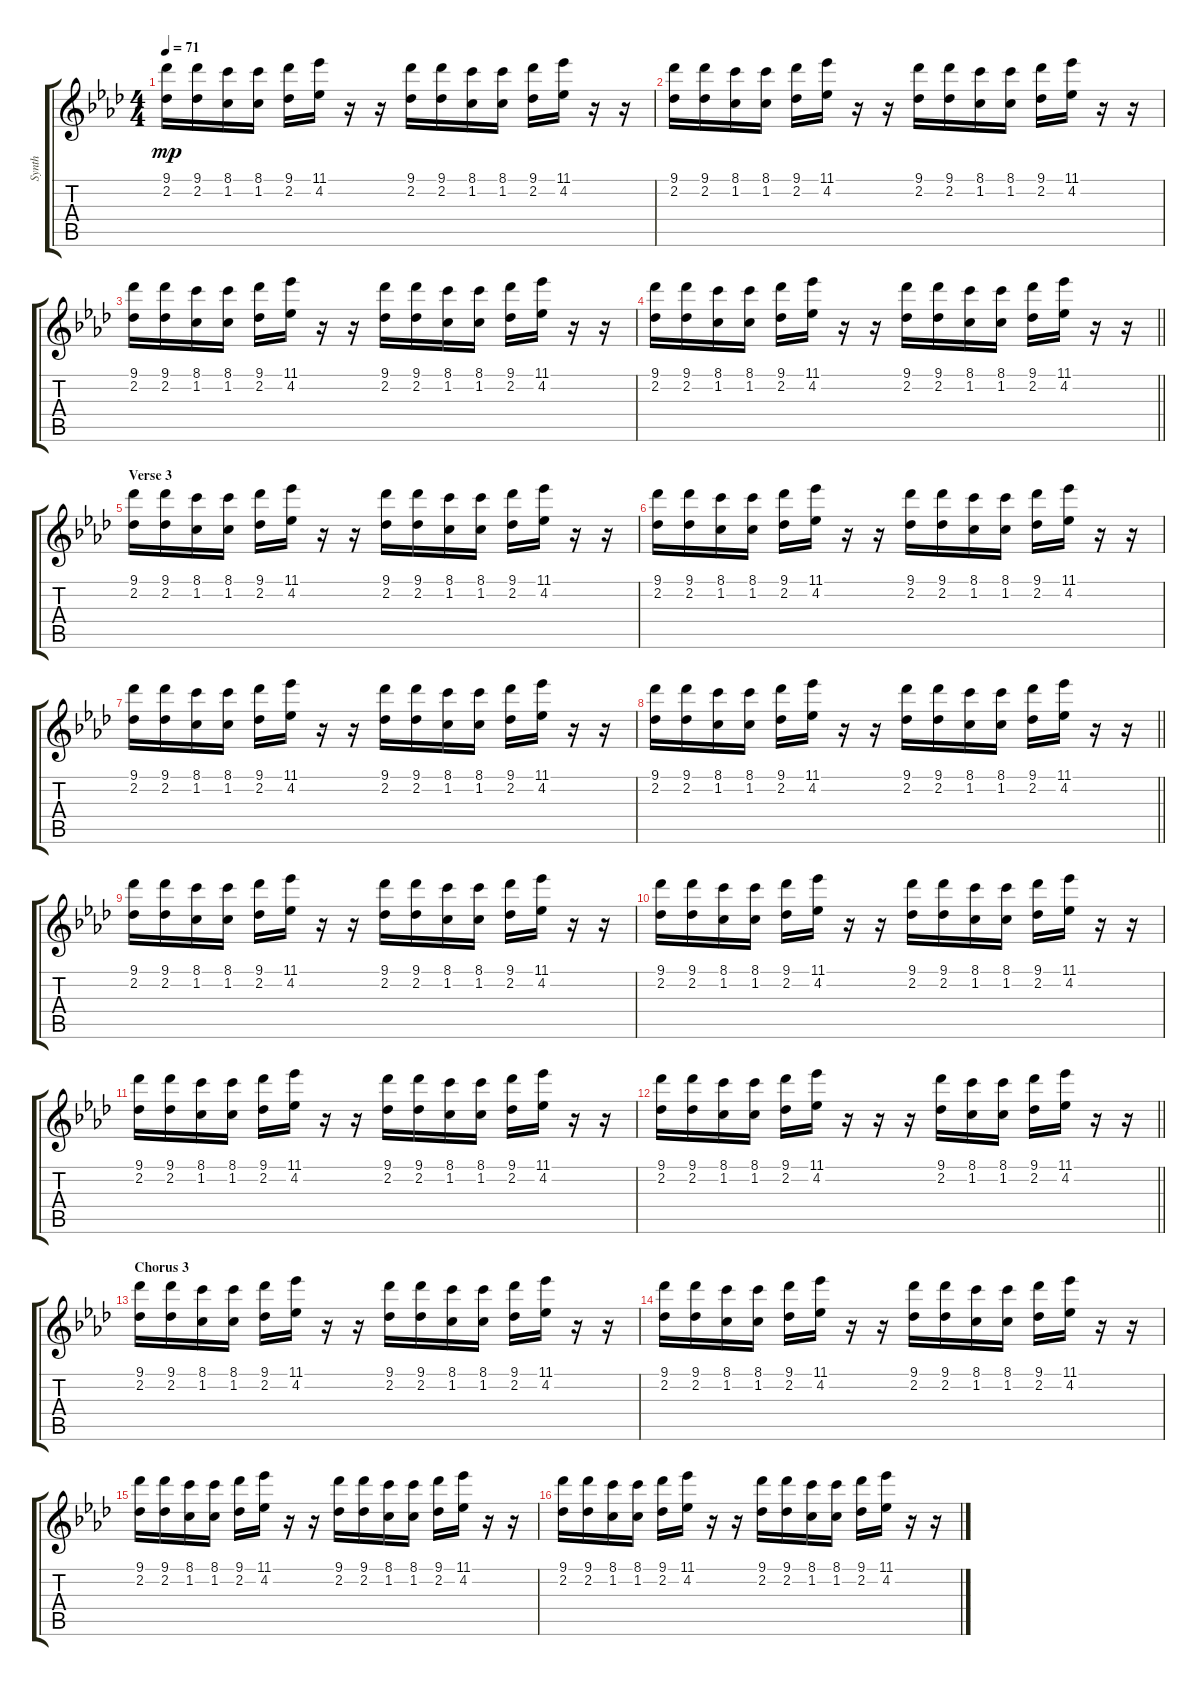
\track ("Synth" "Synth") {instrument synthbass1}
\staff {score tabs}
\tuning (E4 B3 G3 D3 A2 E2) {hide}
\ts (4 4)
\tempo 71
\clef g2
\ks ab
(9.1 2.2).16{dy mp} (9.1 2.2).16 (8.1 1.2).16 (8.1 1.2).16 (9.1 2.2).16 (11.1 4.2).16 r.16 r.16 (9.1 2.2).16 (9.1 2.2).16 (8.1 1.2).16 (8.1 1.2).16 (9.1 2.2).16 (11.1 4.2).16 r.16 r.16 |
(9.1 2.2).16 (9.1 2.2).16 (8.1 1.2).16 (8.1 1.2).16 (9.1 2.2).16 (11.1 4.2).16 r.16 r.16 (9.1 2.2).16 (9.1 2.2).16 (8.1 1.2).16 (8.1 1.2).16 (9.1 2.2).16 (11.1 4.2).16 r.16 r.16 |
(9.1 2.2).16 (9.1 2.2).16 (8.1 1.2).16 (8.1 1.2).16 (9.1 2.2).16 (11.1 4.2).16 r.16 r.16 (9.1 2.2).16 (9.1 2.2).16 (8.1 1.2).16 (8.1 1.2).16 (9.1 2.2).16 (11.1 4.2).16 r.16 r.16 |
\barLineRight lightlight
(9.1 2.2).16 (9.1 2.2).16 (8.1 1.2).16 (8.1 1.2).16 (9.1 2.2).16 (11.1 4.2).16 r.16 r.16 (9.1 2.2).16 (9.1 2.2).16 (8.1 1.2).16 (8.1 1.2).16 (9.1 2.2).16 (11.1 4.2).16 r.16 r.16 |
\section ("" "Verse 3")
(9.1 2.2).16 (9.1 2.2).16 (8.1 1.2).16 (8.1 1.2).16 (9.1 2.2).16 (11.1 4.2).16 r.16 r.16 (9.1 2.2).16 (9.1 2.2).16 (8.1 1.2).16 (8.1 1.2).16 (9.1 2.2).16 (11.1 4.2).16 r.16 r.16 |
(9.1 2.2).16 (9.1 2.2).16 (8.1 1.2).16 (8.1 1.2).16 (9.1 2.2).16 (11.1 4.2).16 r.16 r.16 (9.1 2.2).16 (9.1 2.2).16 (8.1 1.2).16 (8.1 1.2).16 (9.1 2.2).16 (11.1 4.2).16 r.16 r.16 |
(9.1 2.2).16 (9.1 2.2).16 (8.1 1.2).16 (8.1 1.2).16 (9.1 2.2).16 (11.1 4.2).16 r.16 r.16 (9.1 2.2).16 (9.1 2.2).16 (8.1 1.2).16 (8.1 1.2).16 (9.1 2.2).16 (11.1 4.2).16 r.16 r.16 |
\barLineRight lightlight
(9.1 2.2).16 (9.1 2.2).16 (8.1 1.2).16 (8.1 1.2).16 (9.1 2.2).16 (11.1 4.2).16 r.16 r.16 (9.1 2.2).16 (9.1 2.2).16 (8.1 1.2).16 (8.1 1.2).16 (9.1 2.2).16 (11.1 4.2).16 r.16 r.16 |
(9.1 2.2).16 (9.1 2.2).16 (8.1 1.2).16 (8.1 1.2).16 (9.1 2.2).16 (11.1 4.2).16 r.16 r.16 (9.1 2.2).16 (9.1 2.2).16 (8.1 1.2).16 (8.1 1.2).16 (9.1 2.2).16 (11.1 4.2).16 r.16 r.16 |
(9.1 2.2).16 (9.1 2.2).16 (8.1 1.2).16 (8.1 1.2).16 (9.1 2.2).16 (11.1 4.2).16 r.16 r.16 (9.1 2.2).16 (9.1 2.2).16 (8.1 1.2).16 (8.1 1.2).16 (9.1 2.2).16 (11.1 4.2).16 r.16 r.16 |
(9.1 2.2).16 (9.1 2.2).16 (8.1 1.2).16 (8.1 1.2).16 (9.1 2.2).16 (11.1 4.2).16 r.16 r.16 (9.1 2.2).16 (9.1 2.2).16 (8.1 1.2).16 (8.1 1.2).16 (9.1 2.2).16 (11.1 4.2).16 r.16 r.16 |
\barLineRight lightlight
(9.1 2.2).16 (9.1 2.2).16 (8.1 1.2).16 (8.1 1.2).16 (9.1 2.2).16 (11.1 4.2).16 r.16 r.16 r.16 (9.1 2.2).16 (8.1 1.2).16 (8.1 1.2).16 (9.1 2.2).16 (11.1 4.2).16 r.16 r.16 |
\section ("" "Chorus 3")
(9.1 2.2).16 (9.1 2.2).16 (8.1 1.2).16 (8.1 1.2).16 (9.1 2.2).16 (11.1 4.2).16 r.16 r.16 (9.1 2.2).16 (9.1 2.2).16 (8.1 1.2).16 (8.1 1.2).16 (9.1 2.2).16 (11.1 4.2).16 r.16 r.16 |
(9.1 2.2).16 (9.1 2.2).16 (8.1 1.2).16 (8.1 1.2).16 (9.1 2.2).16 (11.1 4.2).16 r.16 r.16 (9.1 2.2).16 (9.1 2.2).16 (8.1 1.2).16 (8.1 1.2).16 (9.1 2.2).16 (11.1 4.2).16 r.16 r.16 |
(9.1 2.2).16 (9.1 2.2).16 (8.1 1.2).16 (8.1 1.2).16 (9.1 2.2).16 (11.1 4.2).16 r.16 r.16 (9.1 2.2).16 (9.1 2.2).16 (8.1 1.2).16 (8.1 1.2).16 (9.1 2.2).16 (11.1 4.2).16 r.16 r.16 |
(9.1 2.2).16 (9.1 2.2).16 (8.1 1.2).16 (8.1 1.2).16 (9.1 2.2).16 (11.1 4.2).16 r.16 r.16 (9.1 2.2).16 (9.1 2.2).16 (8.1 1.2).16 (8.1 1.2).16 (9.1 2.2).16 (11.1 4.2).16 r.16 r.16
